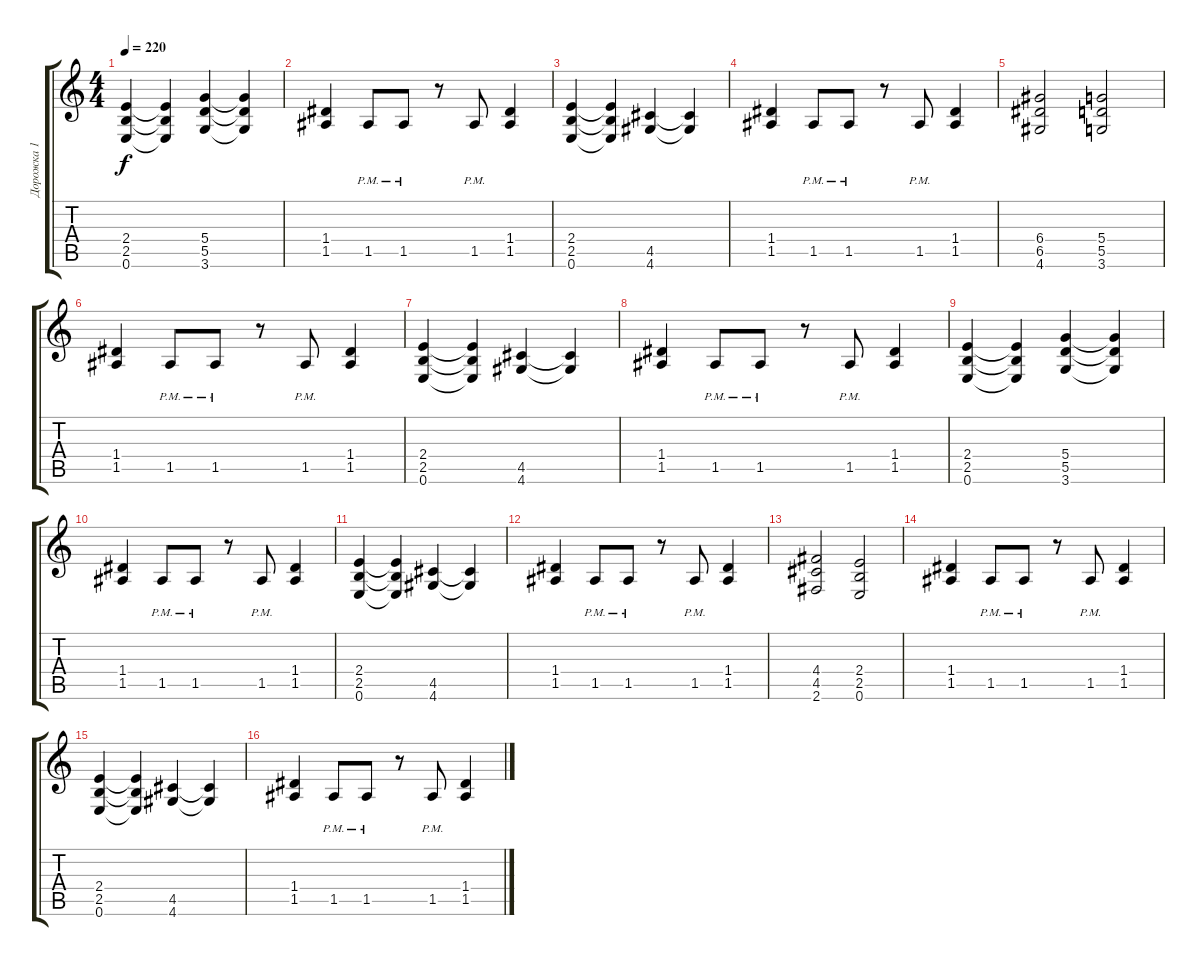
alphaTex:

\track ("Дорожка 1" "Дорожка 1") {instrument distortionguitar}
\staff {score tabs}
\tuning (E4 B3 G3 D3 A2 E2) {hide}
\ts (4 4)
\tempo 220
\clef g2
\ks c
(2.4 2.5 0.6).4{dy f} (2.4{t} 2.5{t} 0.6{t}).4 (5.4 5.5 3.6).4 (5.4{t} 5.5{t} 3.6{t}).4 |
(1.4 1.5).4 1.5{pm}.8 1.5{pm}.8 r.8 1.5{pm}.8 (1.4 1.5).4 |
(2.4 2.5 0.6).4 (2.4{t} 2.5{t} 0.6{t}).4 (4.5 4.6).4 (4.5{t} 4.6{t}).4 |
(1.4 1.5).4 1.5{pm}.8 1.5{pm}.8 r.8 1.5{pm}.8 (1.4 1.5).4 |
(6.4 6.5 4.6).2 (5.4 5.5 3.6).2 |
(1.4 1.5).4 1.5{pm}.8 1.5{pm}.8 r.8 1.5{pm}.8 (1.4 1.5).4 |
(2.4 2.5 0.6).4 (2.4{t} 2.5{t} 0.6{t}).4 (4.5 4.6).4 (4.5{t} 4.6{t}).4 |
(1.4 1.5).4 1.5{pm}.8 1.5{pm}.8 r.8 1.5{pm}.8 (1.4 1.5).4 |
(2.4 2.5 0.6).4 (2.4{t} 2.5{t} 0.6{t}).4 (5.4 5.5 3.6).4 (5.4{t} 5.5{t} 3.6{t}).4 |
(1.4 1.5).4 1.5{pm}.8 1.5{pm}.8 r.8 1.5{pm}.8 (1.4 1.5).4 |
(2.4 2.5 0.6).4 (2.4{t} 2.5{t} 0.6{t}).4 (4.5 4.6).4 (4.5{t} 4.6{t}).4 |
(1.4 1.5).4 1.5{pm}.8 1.5{pm}.8 r.8 1.5{pm}.8 (1.4 1.5).4 |
(4.4 4.5 2.6).2 (2.4 2.5 0.6).2 |
(1.4 1.5).4 1.5{pm}.8 1.5{pm}.8 r.8 1.5{pm}.8 (1.4 1.5).4 |
(2.4 2.5 0.6).4 (2.4{t} 2.5{t} 0.6{t}).4 (4.5 4.6).4 (4.5{t} 4.6{t}).4 |
(1.4 1.5).4 1.5{pm}.8 1.5{pm}.8 r.8 1.5{pm}.8 (1.4 1.5).4
